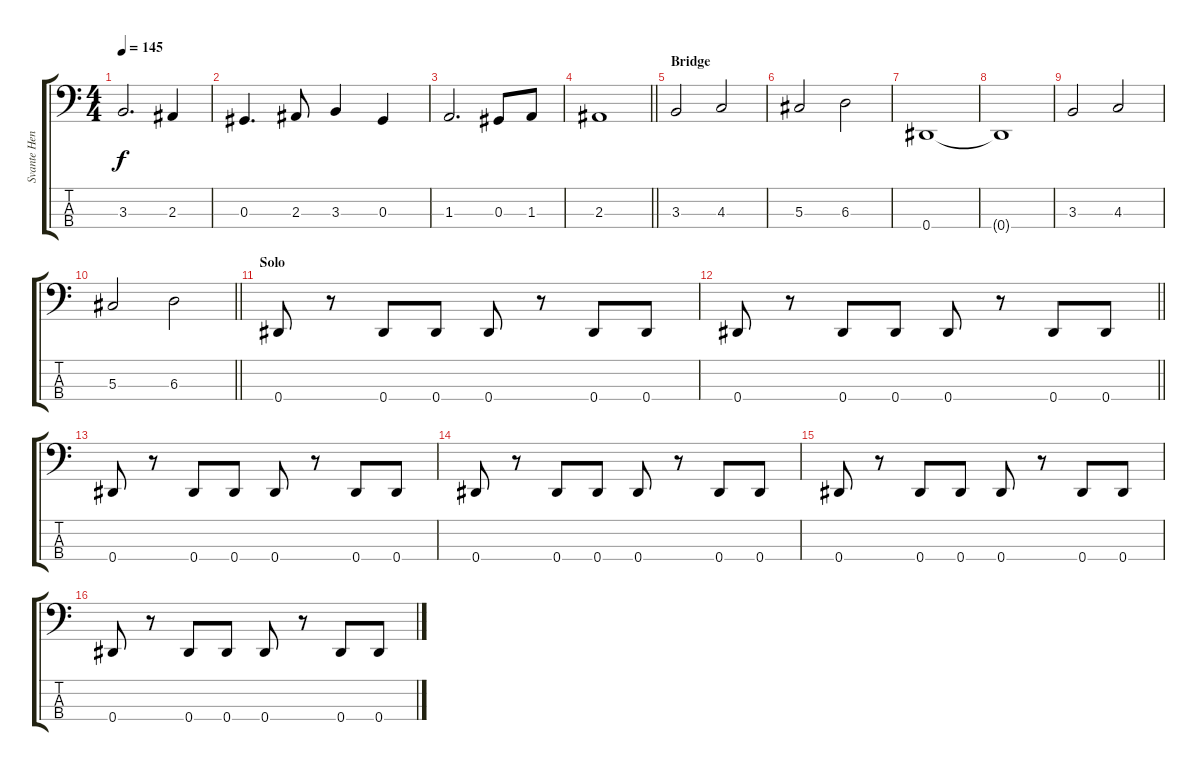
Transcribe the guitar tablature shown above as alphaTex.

\track ("Svante Henrysson" "Svante Hen") {instrument electricbassfinger}
\staff {score tabs}
\tuning (Gb2 Db2 Ab1 Eb1) {hide}
\ts (4 4)
\tempo 145
\clef f4
\ks c
3.3.2{d dy f} 2.3.4 |
0.3.4{d} 2.3.8 3.3.4 0.3.4 |
1.3.2{d} 0.3.8 1.3.8 |
\barLineRight lightlight
2.3.1 |
\section ("" "Bridge")
3.3.2 4.3.2 |
5.3.2 6.3.2 |
0.4.1 |
0.4{t}.1 |
3.3.2 4.3.2 |
\barLineRight lightlight
5.3.2 6.3.2 |
\section ("" "Solo")
0.4.8 r.8 0.4.8 0.4.8 0.4.8 r.8 0.4.8 0.4.8 |
\barLineRight lightlight
0.4.8 r.8 0.4.8 0.4.8 0.4.8 r.8 0.4.8 0.4.8 |
0.4.8 r.8 0.4.8 0.4.8 0.4.8 r.8 0.4.8 0.4.8 |
0.4.8 r.8 0.4.8 0.4.8 0.4.8 r.8 0.4.8 0.4.8 |
0.4.8 r.8 0.4.8 0.4.8 0.4.8 r.8 0.4.8 0.4.8 |
0.4.8 r.8 0.4.8 0.4.8 0.4.8 r.8 0.4.8 0.4.8
